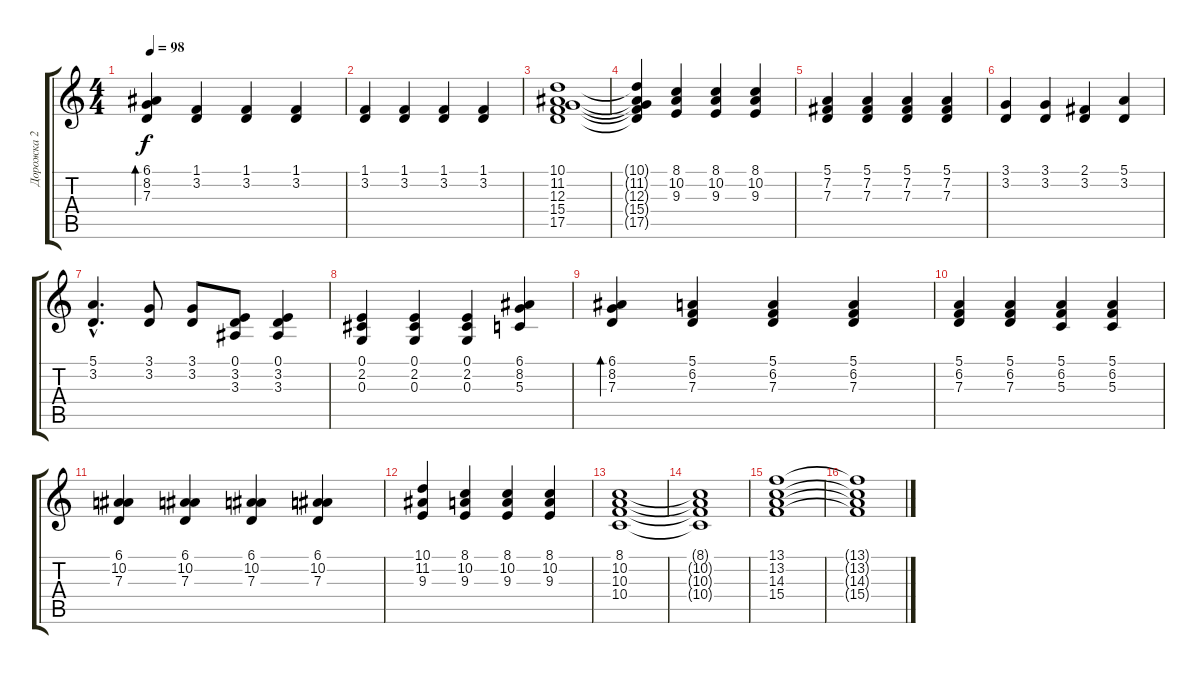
\track ("Дорожка 2" "Дорожка 2") {instrument clavinet}
\staff {score tabs}
\tuning (E4 B3 G3 D3 A2 E2) {hide}
\ts (4 4)
\tempo 98
\clef g2
\ks c
(6.1 8.2 7.3).4{bd 120 dy f} (1.1 3.2).4 (1.1 3.2).4 (1.1 3.2).4 |
(1.1 3.2).4 (1.1 3.2).4 (1.1 3.2).4 (1.1 3.2).4 |
(10.1 11.2 12.3 15.4 17.5).1 |
(10.1{t} 11.2{t} 12.3{t} 15.4{t} 17.5{t}).4 (8.1 10.2 9.3).4 (8.1 10.2 9.3).4 (8.1 10.2 9.3).4 |
(5.1 7.2 7.3).4 (5.1 7.2 7.3).4 (5.1 7.2 7.3).4 (5.1 7.2 7.3).4 |
(3.1 3.2).4 (3.1 3.2).4 (2.1 3.2).4 (5.1 3.2).4 |
(5.1{hac} 3.2{hac}).4{d} (3.1 3.2).8 (3.1 3.2).8 (0.1 3.2 3.3).8 (0.1 3.2 3.3).4 |
(0.1 2.2 0.3).4 (0.1 2.2 0.3).4 (0.1 2.2 0.3).4 (6.1 8.2 5.3).4 |
(6.1 8.2 7.3).4{bd 120} (5.1 6.2 7.3).4 (5.1 6.2 7.3).4 (5.1 6.2 7.3).4 |
(5.1 6.2 7.3).4 (5.1 6.2 7.3).4 (5.1 6.2 5.3).4 (5.1 6.2 5.3).4 |
(6.1 10.2 7.3).4 (6.1 10.2 7.3).4 (6.1 10.2 7.3).4 (6.1 10.2 7.3).4 |
(10.1 11.2 9.3).4 (8.1 10.2 9.3).4 (8.1 10.2 9.3).4 (8.1 10.2 9.3).4 |
(8.1 10.2 10.3 10.4).1 |
(8.1{t} 10.2{t} 10.3{t} 10.4{t}).1 |
(13.1 13.2 14.3 15.4).1 |
(13.1{t} 13.2{t} 14.3{t} 15.4{t}).1
